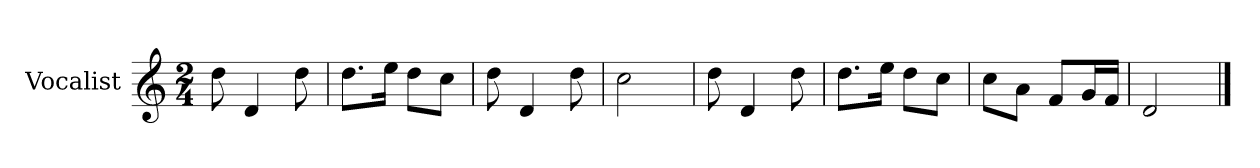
**kern
*part1
*staff1
*I"Vocalist
*k[]
*C:
*M2/4
=
8dd
4d
8dd
=1
8.ddL
16eeJk
8ddL
8ccJ
=2
8dd
4d
8dd
=3
2cc
=4
8dd
4d
8dd
=5
8.ddL
16eeJk
8ddL
8ccJ
=6
8ccL
8aJ
8fL
16gL
16fJJ
=7
2d
==
*-
